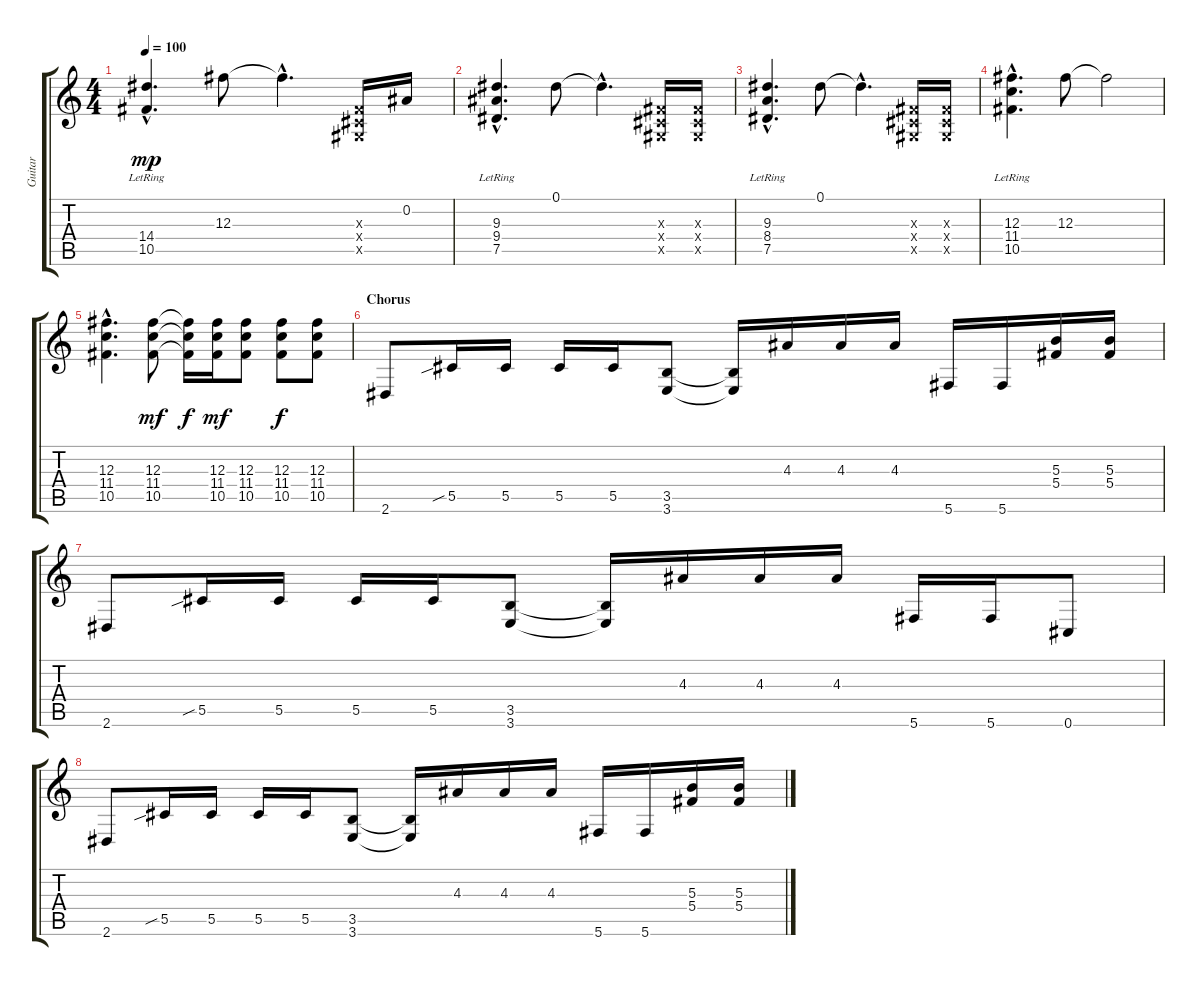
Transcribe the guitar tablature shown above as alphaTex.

\track ("Guitar" "Guitar") {instrument distortionguitar}
\staff {score tabs}
\tuning (Eb4 Bb3 Gb3 Db3 Ab2 Db2) {hide}
\ts (4 4)
\tempo 100
\clef g2
\ks c
(14.4{hac lr} 10.5{hac lr}).4{d dy mp} 12.3.8 12.3{hac t}.4{d} (0.3{x} 0.4{x} 0.5{x}).16 0.2.16 |
(9.3{hac lr} 9.4{hac lr} 7.5{hac lr}).4{d} 0.1.8 0.1{hac t}.4{d} (0.3{x} 0.4{x} 0.5{x}).16 (0.3{x} 0.4{x} 0.5{x}).16 |
(9.3{hac lr} 8.4{hac lr} 7.5{hac lr}).4{d} 0.1.8 0.1{hac t}.4{d} (0.3{x} 0.4{x} 0.5{x}).16 (0.3{x} 0.4{x} 0.5{x}).16 |
(12.3{hac lr} 11.4{hac lr} 10.5{hac lr}).4{d} 12.3.8 12.3{t}.2 |
(12.3{hac} 11.4{hac} 10.5{hac}).4{d} (12.3 11.4 10.5).8{dy mf} (12.3{t} 11.4{t} 10.5{t}).16{dy f} (12.3 11.4 10.5).16{dy mf} (12.3 11.4 10.5).8 (12.3 11.4 10.5).8{dy f} (12.3 11.4 10.5).8 |
\section ("" "Chorus")
2.6.8 5.5{sib}.16 5.5.16 5.5.16 5.5.16 (3.5 3.6).8 (3.5{t} 3.6{t}).16 4.3.16 4.3.16 4.3.16 5.6.16 5.6.16 (5.3 5.4).16 (5.3 5.4).16 |
2.6.8 5.5{sib}.16 5.5.16 5.5.16 5.5.16 (3.5 3.6).8 (3.5{t} 3.6{t}).16 4.3.16 4.3.16 4.3.16 5.6.16 5.6.16 0.6.8 |
2.6.8 5.5{sib}.16 5.5.16 5.5.16 5.5.16 (3.5 3.6).8 (3.5{t} 3.6{t}).16 4.3.16 4.3.16 4.3.16 5.6.16 5.6.16 (5.3 5.4).16 (5.3 5.4).16
